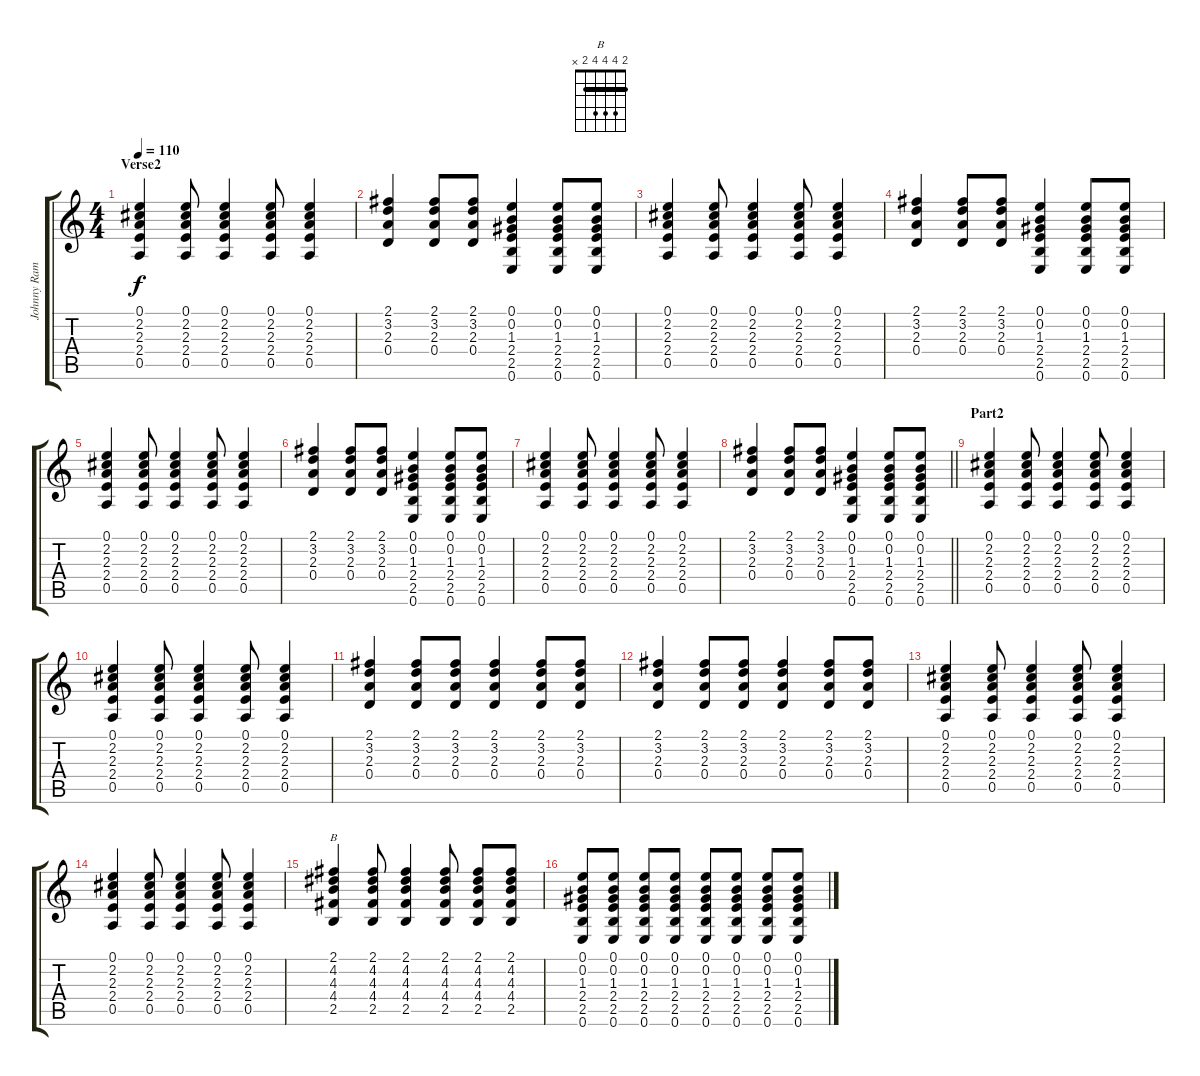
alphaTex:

\track ("Johnny Ramone-Guitar" "Johnny Ram") {instrument acousticguitarsteel}
\staff {score tabs}
\tuning (E4 B3 G3 D3 A2 E2) {hide}
\chord ("B" 2 4 4 4 2 x) {barre 2}
\ts (4 4)
\section ("" "Verse2")
\tempo 110
\clef g2
\ks c
(0.1 2.2 2.3 2.4 0.5).4{dy f} (0.1 2.2 2.3 2.4 0.5).8 (0.1 2.2 2.3 2.4 0.5).4 (0.1 2.2 2.3 2.4 0.5).8 (0.1 2.2 2.3 2.4 0.5).4 |
(2.1 3.2 2.3 0.4).4 (2.1 3.2 2.3 0.4).8 (2.1 3.2 2.3 0.4).8 (0.1 0.2 1.3 2.4 2.5 0.6).4 (0.1 0.2 1.3 2.4 2.5 0.6).8 (0.1 0.2 1.3 2.4 2.5 0.6).8 |
(0.1 2.2 2.3 2.4 0.5).4 (0.1 2.2 2.3 2.4 0.5).8 (0.1 2.2 2.3 2.4 0.5).4 (0.1 2.2 2.3 2.4 0.5).8 (0.1 2.2 2.3 2.4 0.5).4 |
(2.1 3.2 2.3 0.4).4 (2.1 3.2 2.3 0.4).8 (2.1 3.2 2.3 0.4).8 (0.1 0.2 1.3 2.4 2.5 0.6).4 (0.1 0.2 1.3 2.4 2.5 0.6).8 (0.1 0.2 1.3 2.4 2.5 0.6).8 |
(0.1 2.2 2.3 2.4 0.5).4 (0.1 2.2 2.3 2.4 0.5).8 (0.1 2.2 2.3 2.4 0.5).4 (0.1 2.2 2.3 2.4 0.5).8 (0.1 2.2 2.3 2.4 0.5).4 |
(2.1 3.2 2.3 0.4).4 (2.1 3.2 2.3 0.4).8 (2.1 3.2 2.3 0.4).8 (0.1 0.2 1.3 2.4 2.5 0.6).4 (0.1 0.2 1.3 2.4 2.5 0.6).8 (0.1 0.2 1.3 2.4 2.5 0.6).8 |
(0.1 2.2 2.3 2.4 0.5).4 (0.1 2.2 2.3 2.4 0.5).8 (0.1 2.2 2.3 2.4 0.5).4 (0.1 2.2 2.3 2.4 0.5).8 (0.1 2.2 2.3 2.4 0.5).4 |
\barLineRight lightlight
(2.1 3.2 2.3 0.4).4 (2.1 3.2 2.3 0.4).8 (2.1 3.2 2.3 0.4).8 (0.1 0.2 1.3 2.4 2.5 0.6).4 (0.1 0.2 1.3 2.4 2.5 0.6).8 (0.1 0.2 1.3 2.4 2.5 0.6).8 |
\section ("" "Part2")
(0.1 2.2 2.3 2.4 0.5).4 (0.1 2.2 2.3 2.4 0.5).8 (0.1 2.2 2.3 2.4 0.5).4 (0.1 2.2 2.3 2.4 0.5).8 (0.1 2.2 2.3 2.4 0.5).4 |
(0.1 2.2 2.3 2.4 0.5).4 (0.1 2.2 2.3 2.4 0.5).8 (0.1 2.2 2.3 2.4 0.5).4 (0.1 2.2 2.3 2.4 0.5).8 (0.1 2.2 2.3 2.4 0.5).4 |
(2.1 3.2 2.3 0.4).4 (2.1 3.2 2.3 0.4).8 (2.1 3.2 2.3 0.4).8 (2.1 3.2 2.3 0.4).4 (2.1 3.2 2.3 0.4).8 (2.1 3.2 2.3 0.4).8 |
(2.1 3.2 2.3 0.4).4 (2.1 3.2 2.3 0.4).8 (2.1 3.2 2.3 0.4).8 (2.1 3.2 2.3 0.4).4 (2.1 3.2 2.3 0.4).8 (2.1 3.2 2.3 0.4).8 |
(0.1 2.2 2.3 2.4 0.5).4 (0.1 2.2 2.3 2.4 0.5).8 (0.1 2.2 2.3 2.4 0.5).4 (0.1 2.2 2.3 2.4 0.5).8 (0.1 2.2 2.3 2.4 0.5).4 |
(0.1 2.2 2.3 2.4 0.5).4 (0.1 2.2 2.3 2.4 0.5).8 (0.1 2.2 2.3 2.4 0.5).4 (0.1 2.2 2.3 2.4 0.5).8 (0.1 2.2 2.3 2.4 0.5).4 |
(2.1 4.2 4.3 4.4 2.5).4{ch "B"} (2.1 4.2 4.3 4.4 2.5).8 (2.1 4.2 4.3 4.4 2.5).4 (2.1 4.2 4.3 4.4 2.5).8 (2.1 4.2 4.3 4.4 2.5).8 (2.1 4.2 4.3 4.4 2.5).8 |
(0.1 0.2 1.3 2.4 2.5 0.6).8 (0.1 0.2 1.3 2.4 2.5 0.6).8 (0.1 0.2 1.3 2.4 2.5 0.6).8 (0.1 0.2 1.3 2.4 2.5 0.6).8 (0.1 0.2 1.3 2.4 2.5 0.6).8 (0.1 0.2 1.3 2.4 2.5 0.6).8 (0.1 0.2 1.3 2.4 2.5 0.6).8 (0.1 0.2 1.3 2.4 2.5 0.6).8
